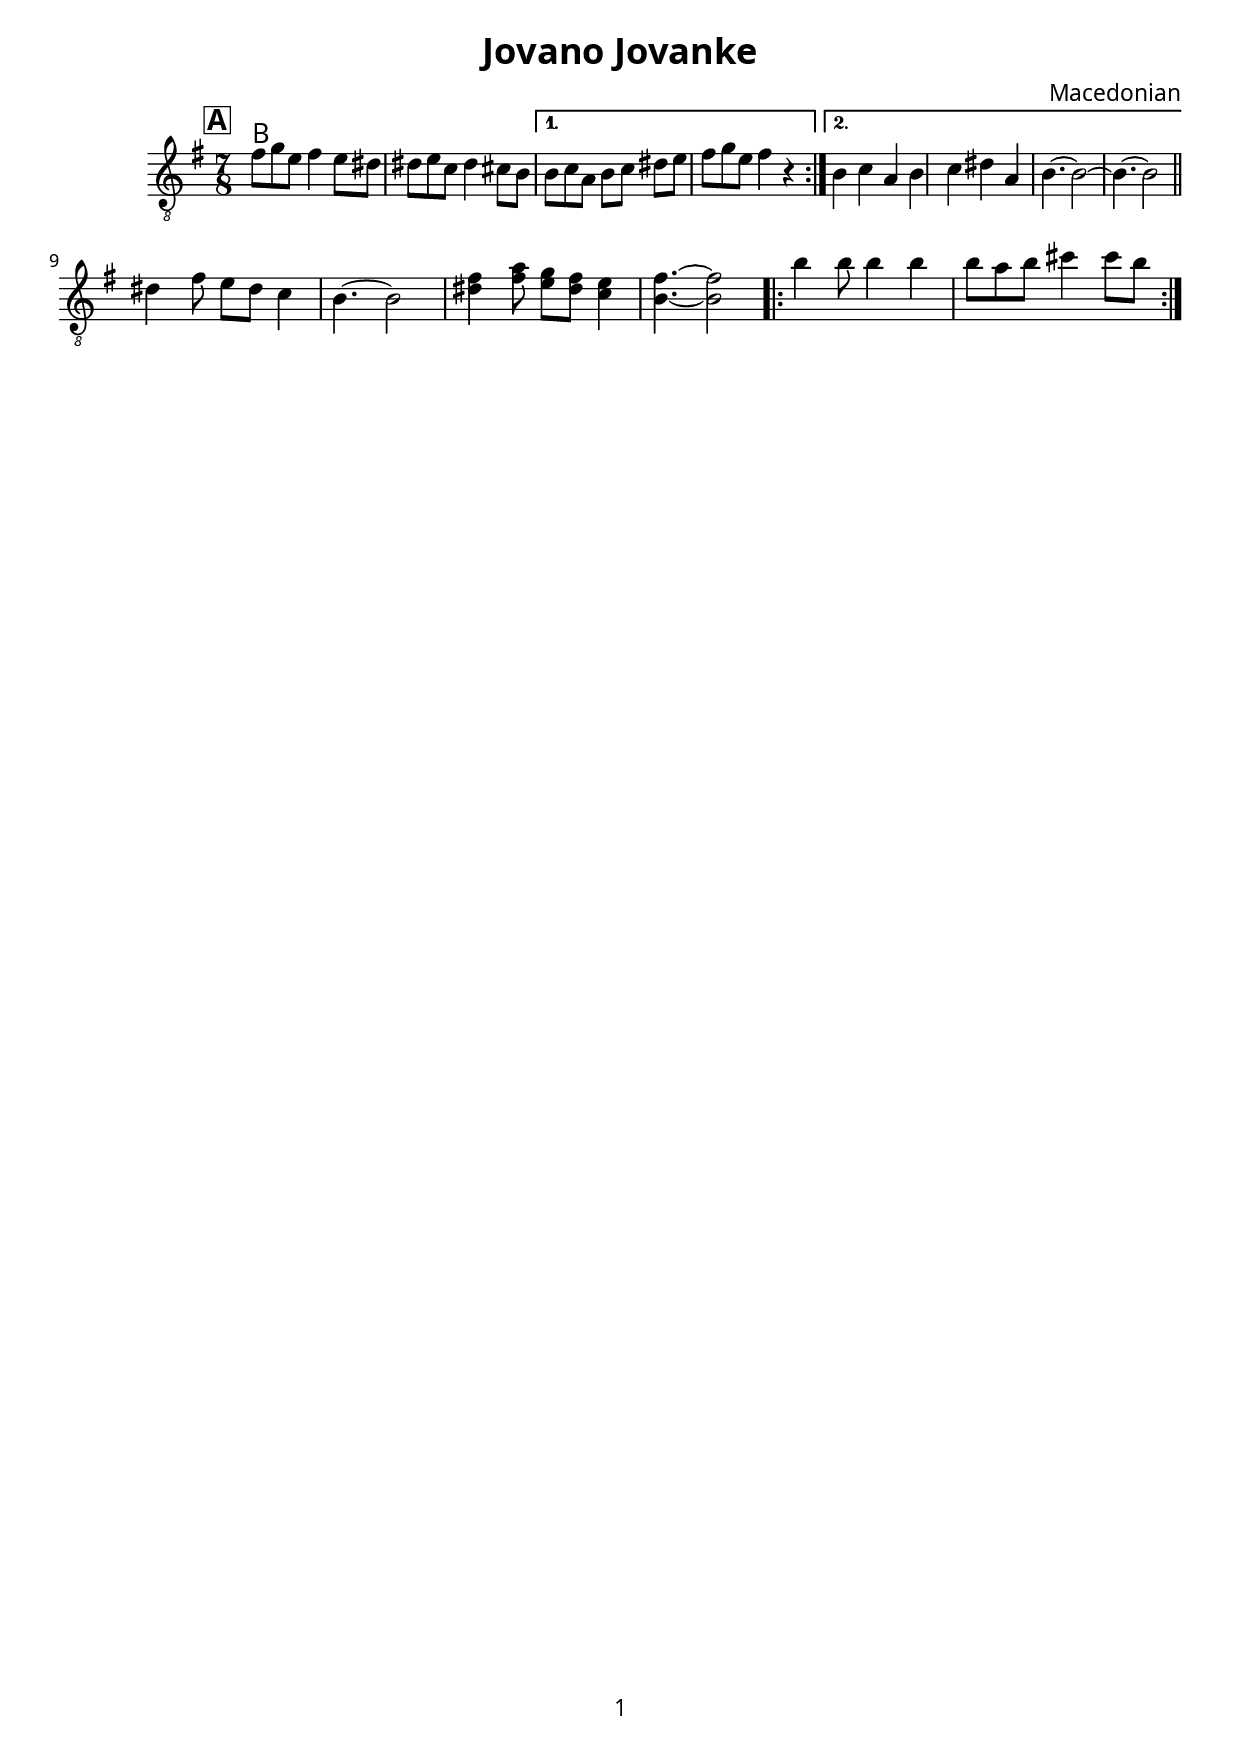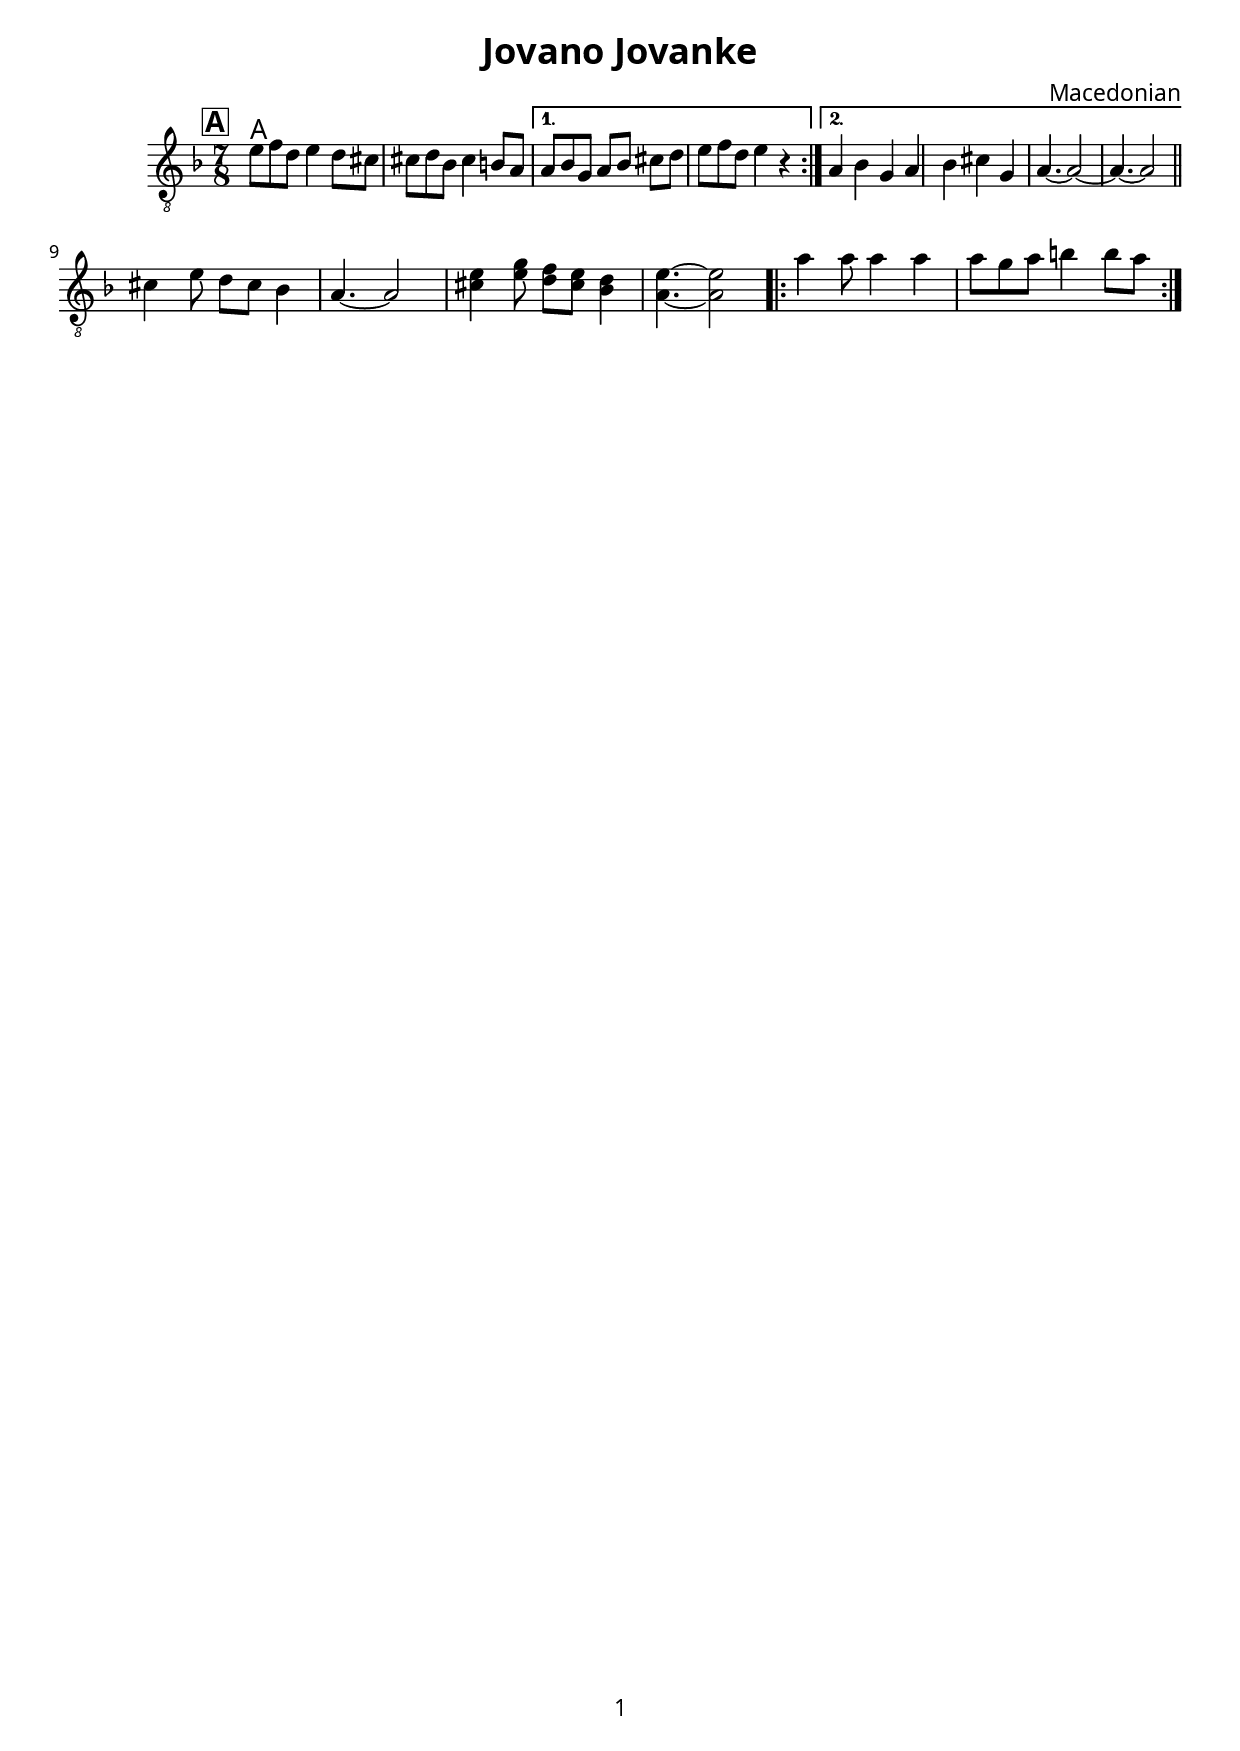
% DEFINIZIONI {{{
\version "2.18.2"

\header {
  title = "Jovano Jovanke"
  composer = "Macedonian"
}

\paper{
  print-first-page-number = ##t
  oddHeaderMarkup = \markup \null
  evenHeaderMarkup = \markup \null
  oddFooterMarkup = \markup {
    \fill-line {
      \on-the-fly \print-page-number-check-first
      \fromproperty #'page:page-number-string
    }
  }
  evenFooterMarkup = \oddFooterMarkup
  #(set-global-staff-size 10)

  myStaffSize = #20
  fonts = #(make-pango-font-tree
  "FontAwesome"
  "FontAwesome"
  "FontAwesome"
  (/ myStaffSize 20))
}

global = {
  \key f \major
  \numericTimeSignature
  \time #'(3 2 2) 7/8
  \set Score.markFormatter = #format-mark-box-alphabet
}
%}}}


tema = {
  \mark \default
  \repeat volta 2 {
    e8 f d e4 d8 cis |
    cis d bes cis4 b8 a |
  }
  \alternative{
    { a8 bes g a bes cis d | e f d e4 r4 | }
    { a, bes g a bes cis g | a4.~ a2~ | a4.~ a2 |}
  }\bar"||" \break

  cis4 e8 d cis bes4 | a4.~ a2 | 
  \new Voice <<
    {cis4 e8 d cis bes4 | a4.~ a2 | }
    {e'4 g8 f e d4 | e4.~ e2 |}
  >>

  \repeat volta 2{
    \new Voice <<
      {a4 a8 a4 a| a8 g a b4 b8 a| }
      {}
    >>
  }
}

accordi = \chordmode{
  \set chordChanges = ##t
  \repeat volta 2{
    a1*7/8 |a1*7/8 |
  }
  \alternative{
    {a1*7/8 |a1*7/8 |}
    {a1*7/8 |a1*7/8 |a1*7/8 |}
  }

}

% SCORE {{{
tema = \relative c' {
  \global 
  \tema
}

chordsPart ={
  \new ChordNames {
    \accordi
  }
}

temaPart = \new Staff \with {
  instrumentName = ""
  midiInstrument = "piano"
} { \clef "treble_8" \tema }

\book{
  \bookOutputSuffix "Score"
  \score {
    <<
      \chordsPart
      \temaPart
    >>
    \layout {
    }
    \midi {
      \context {
        \Score
        tempoWholesPerMinute = #(ly:make-moment 100 4)
      }
    }
  }
}

\book{
  \bookOutputSuffix "Bb"
  \score {
    <<
      \transpose c d { \chordsPart }
      \transpose c d { \temaPart}
    >>
  }
}
% }}}
